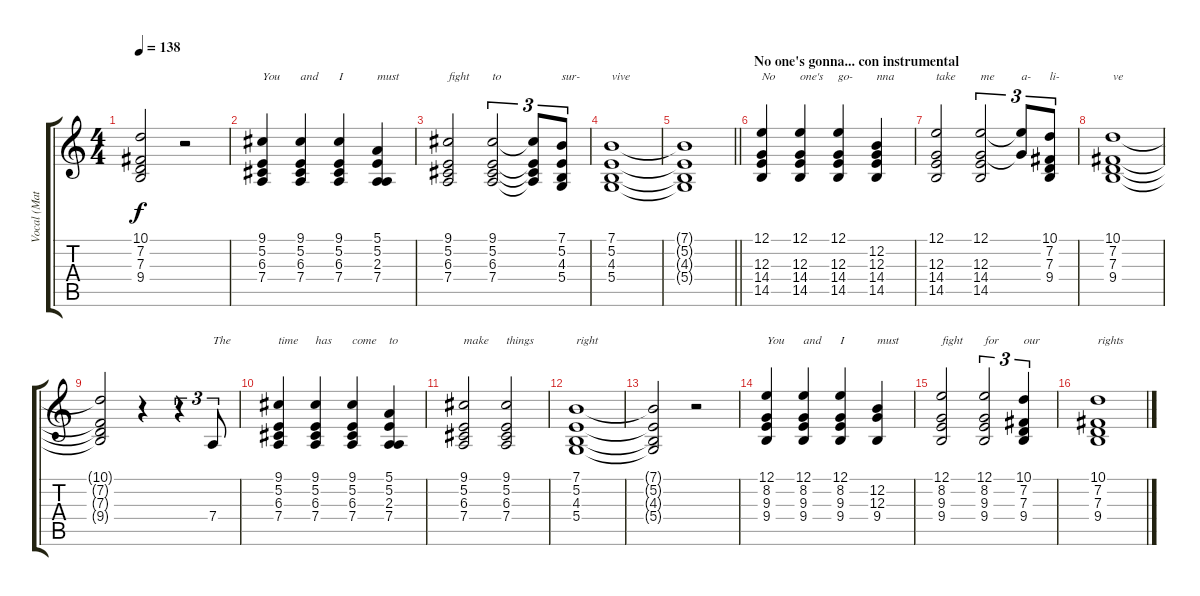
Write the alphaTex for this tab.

\track ("Vocal (Matt,Chris y Morgan)" "Vocal (Mat") {instrument flute}
\staff {score tabs}
\tuning (E4 B3 G3 D3 A2 E2) {hide}
\ts (4 4)
\tempo 138
\clef g2
\ks c
(10.1{t} 7.2{t} 7.3{t} 9.4{t}).2{dy f} r.2 |
(9.1 5.2 6.3 7.4).4{txt "You"} (9.1 5.2 6.3 7.4).4{txt "and"} (9.1 5.2 6.3 7.4).4{txt "I"} (5.1 5.2 2.3 7.4).4{txt "must"} |
(9.1 5.2 6.3 7.4).2{txt "fight"} (9.1 5.2 6.3 7.4).2{tu (3 2) txt "to"} (9.1{t} 5.2{t} 6.3{t} 7.4{t}).8{tu (3 2)} (7.1 5.2 4.3 5.4).8{tu (3 2) txt "sur-"} |
(7.1 5.2 4.3 5.4).1{txt "vive"} |
\barLineRight lightlight
(7.1{t} 5.2{t} 4.3{t} 5.4{t}).1 |
\section ("" "No one's gonna... con instrumental")
(12.1 12.3 14.4 14.5).4{txt "No"} (12.1 12.3 14.4 14.5).4{txt "one's"} (12.1 12.3 14.4 14.5).4{txt "go-"} (12.2 12.3 14.4 14.5).4{txt "nna"} |
(12.1 12.3 14.4 14.5).2{txt "take"} (12.1 12.3 14.4 14.5).2{tu (3 2) txt "me"} (12.1{t} 12.3{t}).8{tu (3 2) txt "a-"} (10.1 7.2 7.3 9.4).8{tu (3 2) txt "li-"} |
(10.1 7.2 7.3 9.4).1{txt "ve"} |
(10.1{t} 7.2{t} 7.3{t} 9.4{t}).2 r.4 r.4{tu (3 2)} 7.4.8{tu (3 2) txt "The"} |
(9.1 5.2 6.3 7.4).4{txt "time"} (9.1 5.2 6.3 7.4).4{txt "has"} (9.1 5.2 6.3 7.4).4{txt "come"} (5.1 5.2 2.3 7.4).4{txt "to"} |
(9.1 5.2 6.3 7.4).2{txt "make"} (9.1 5.2 6.3 7.4).2{txt "things"} |
(7.1 5.2 4.3 5.4).1{txt "right"} |
(7.1{t} 5.2{t} 4.3{t} 5.4{t}).2 r.2 |
(12.1 8.2 9.3 9.4).4{txt "You"} (12.1 8.2 9.3 9.4).4{txt "and"} (12.1 8.2 9.3 9.4).4{txt "I"} (12.2 12.3 9.4).4{txt "must"} |
(12.1 8.2 9.3 9.4).2{txt "fight"} (12.1 8.2 9.3 9.4).2{tu (3 2) txt "for"} (10.1 7.2 7.3 9.4).4{tu (3 2) txt "our"} |
(10.1 7.2 7.3 9.4).1{txt "rights"}
